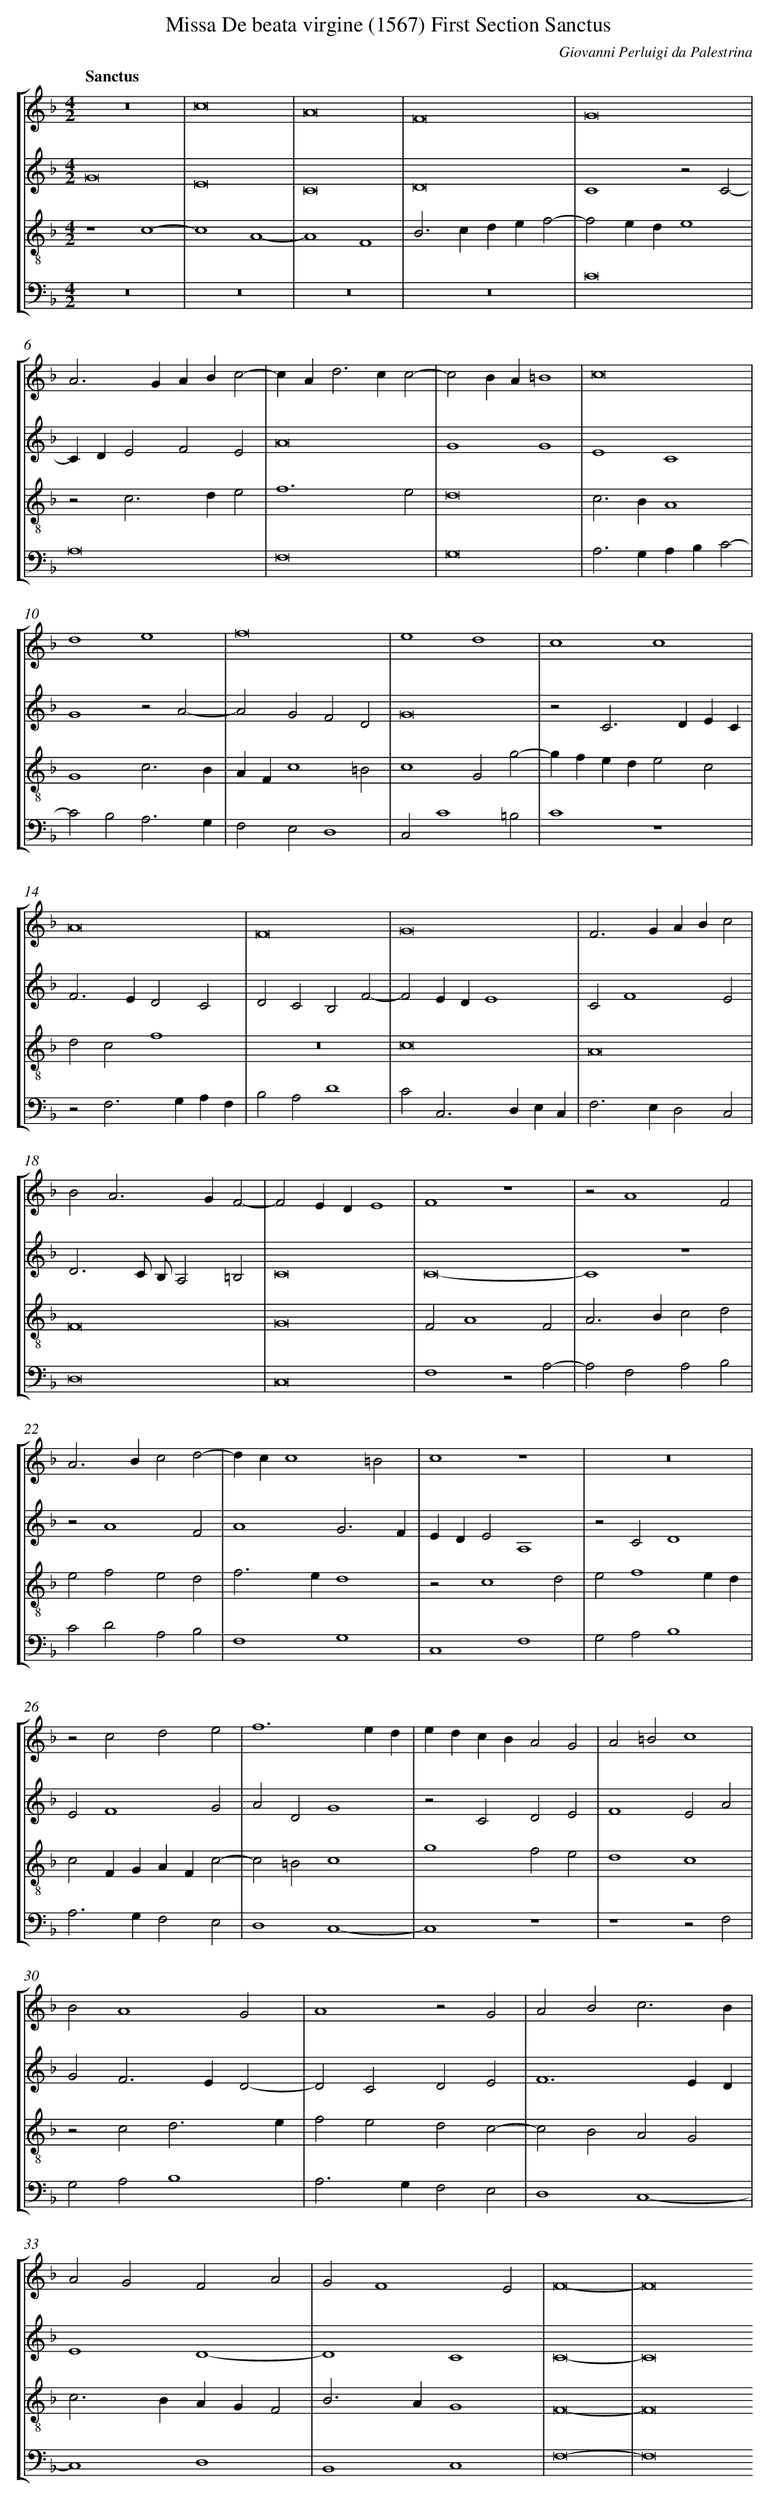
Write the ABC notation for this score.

X:1
T: Missa De beata virgine (1567) First Section Sanctus
C: Giovanni Perluigi da Palestrina
L: 1/4
M: 4/2
Q: "Sanctus"
%%staves [1 2 3 4]
V: 1 clef=treble
V: 2 clef=treble
V: 3 clef=treble-8
V: 4 clef=bass
K: F
[V:1] z8 |
[V:2] G8 |
[V:3] z4c4- |
[V:4] z8 |
[V:1] c8 |
[V:2] E8 |
[V:3] c4A4- |
[V:4] z8 |
[V:1] A8 |
[V:2] C8 |
[V:3] A4F4 |
[V:4] z8 |
[V:1] F8 |
[V:2] D8 |
[V:3] B2>c2def2- |
[V:4] z8 |
[V:1] G8 |
[V:2] C4z2C2- |
[V:3] f2ede4 |
[V:4] C8 |
[V:1] A2>G2ABc2- |
[V:2] CDE2F2E2 |
[V:3] z2c2>d2e2 |
[V:4] A,8 |
[V:1] cA2<d2cc2- |
[V:2] A8 |
[V:3] f6e2 |
[V:4] F,8 |
[V:1] c2BA=B4 |
[V:2] G4G4 |
[V:3] d8 |
[V:4] G,8 |
[V:1] c8 |
[V:2] E4C4 |
[V:3] c2>B2A4 |
[V:4] A,2>G,2A,B,C2- |
[V:1] d4e4 |
[V:2] G4z2A2- |
[V:3] G4c3B |
[V:4] C2B,2A,3G, |
[V:1] f8 |
[V:2] A2G2F2D2 |
[V:3] AFc4=B2 |
[V:4] F,2E,2D,4 |
[V:1] e4d4 |
[V:2] G8 |
[V:3] c4G2g2- |
[V:4] C,2C4=B,2 |
[V:1] c4c4 |
[V:2] z2C2>D2EC |
[V:3] gfede2c2 |
[V:4] C4z4 |
[V:1] A8 |
[V:2] F2>E2D2C2 |
[V:3] d2c2f4 |
[V:4] z2F,2>G,2A,F, |
[V:1] F8 |
[V:2] D2C2B,2F2- |
[V:3] z8 |
[V:4] B,2A,2D4 |
[V:1] G8 |
[V:2] F2EDE4 |
[V:3] c8 |
[V:4] C2C,2>D,2E,C, |
[V:1] F2>G2ABc2 |
[V:2] C2F4E2 |
[V:3] A8 |
[V:4] F,2>E,2D,2C,2 |
[V:1] B2A2>G2F2- |
[V:2] D3C/ B,/A,2=B,2 |
[V:3] F8 |
[V:4] D,8 |
[V:1] F2EDE4 |
[V:2] C8 |
[V:3] G8 |
[V:4] C,8 |
[V:1] F4z4 |
[V:2] C8- |
[V:3] F2A4F2 |
[V:4] F,4z2A,2- |
[V:1] z2A4F2 |
[V:2] C4z4 |
[V:3] A2>B2c2d2 |
[V:4] A,2F,2A,2B,2 |
[V:1] A2>B2c2d2- |
[V:2] z2A4F2 |
[V:3] e2f2e2d2 |
[V:4] C2D2A,2B,2 |
[V:1] dcc4=B2 |
[V:2] A4G3F |
[V:3] f2>e2d4 |
[V:4] F,4G,4 |
[V:1] c4z4 |
[V:2] EDE2A,4 |
[V:3] z2c4d2 |
[V:4] C,4F,4 |
[V:1] z8 |
[V:2] z2C2D4 |
[V:3] e2f4ed |
[V:4] G,2A,2B,4 |
[V:1] z2c2d2e2 |
[V:2] E2F4G2 |
[V:3] c2FGAFc2- |
[V:4] A,2>G,2F,2E,2 |
[V:1] f6ed |
[V:2] A2D2G4 |
[V:3] c2=B2c4 |
[V:4] D,4C,4- |
[V:1] edcBA2G2 |
[V:2] z2C2D2E2 |
[V:3] g4f2e2 |
[V:4] C,4z4 |
[V:1] A2=B2c4 |
[V:2] F4E2A2 |
[V:3] d4c4 |
[V:4] z4z2F,2 |
[V:1] B2A4G2 |
[V:2] G2F2>E2D2- |
[V:3] z2c2d3e |
[V:4] G,2A,2B,4 |
[V:1] A4z2G2 |
[V:2] D2C2D2E2 |
[V:3] f2e2d2c2- |
[V:4] A,2>G,2F,2E,2 |
[V:1] A2B2c3B |
[V:2] F6ED |
[V:3] c2B2A2G2 |
[V:4] D,4C,4- |
[V:1] A2G2F2A2 |
[V:2] E4D4- |
[V:3] c2>B2AGF2 |
[V:4] C,4D,4 |
[V:1] G2F4E2 |
[V:2] D4C4 |
[V:3] B2>A2G4 |
[V:4] B,,4C,4 |
[V:1] F8- |
[V:2] C8- |
[V:3] F8- |
[V:4] F,8- |
[V:1] F8
[V:2] C8
[V:3] F8
[V:4] F,8
